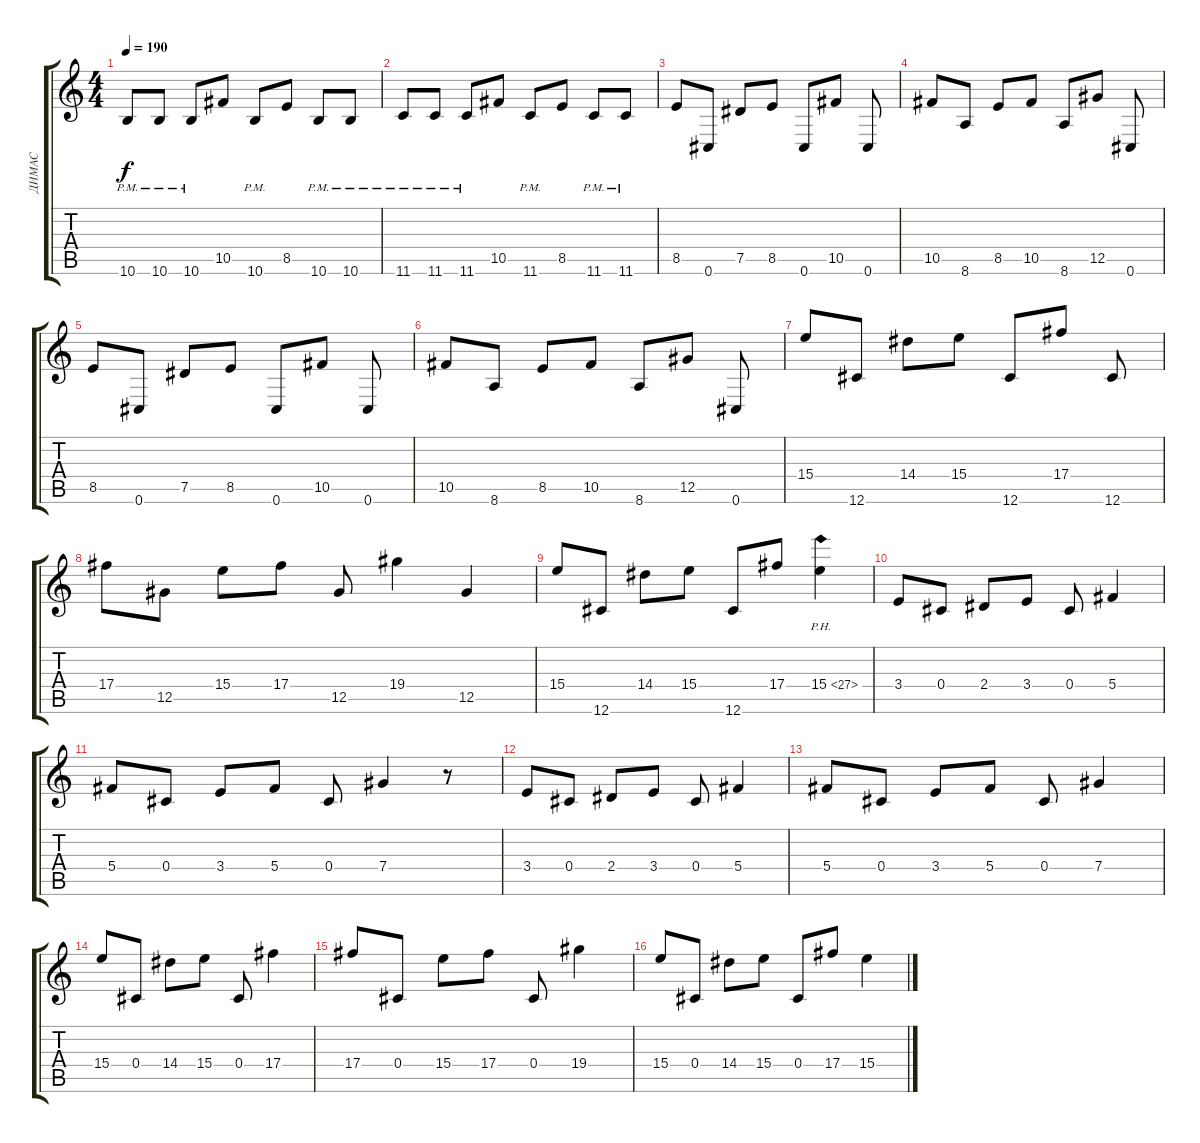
\track ("ДИМАС" "ДИМАС") {instrument distortionguitar}
\staff {score tabs}
\tuning (Eb4 Bb3 Gb3 Db3 Ab2 Db2) {hide}
\ts (4 4)
\tempo 190
\clef g2
\ks c
10.6{pm}.8{dy f} 10.6{pm}.8 10.6{pm}.8 10.5.8 10.6{pm}.8 8.5.8 10.6{pm}.8 10.6{pm}.8 |
11.6{pm}.8 11.6{pm}.8 11.6{pm}.8 10.5.8 11.6{pm}.8 8.5.8 11.6{pm}.8 11.6{pm}.8 |
8.5.8 0.6.8 7.5.8 8.5.8 0.6.8 10.5.8 0.6.8 |
10.5.8 8.6.8 8.5.8 10.5.8 8.6.8 12.5.8 0.6.8 |
8.5.8 0.6.8 7.5.8 8.5.8 0.6.8 10.5.8 0.6.8 |
10.5.8 8.6.8 8.5.8 10.5.8 8.6.8 12.5.8 0.6.8 |
15.4.8 12.6.8 14.4.8 15.4.8 12.6.8 17.4.8 12.6.8 |
17.4.8 12.5.8 15.4.8 17.4.8 12.5.8 19.4.4 12.5.4 |
15.4.8 12.6.8 14.4.8 15.4.8 12.6.8 17.4.8 15.4{ph 12}.4 |
3.4.8 0.4.8 2.4.8 3.4.8 0.4.8 5.4.4 |
5.4.8 0.4.8 3.4.8 5.4.8 0.4.8 7.4.4 r.8 |
3.4.8 0.4.8 2.4.8 3.4.8 0.4.8 5.4.4 |
5.4.8 0.4.8 3.4.8 5.4.8 0.4.8 7.4.4 |
15.4.8 0.4.8 14.4.8 15.4.8 0.4.8 17.4.4 |
17.4.8 0.4.8 15.4.8 17.4.8 0.4.8 19.4.4 |
15.4.8 0.4.8 14.4.8 15.4.8 0.4.8 17.4.8 15.4.4
